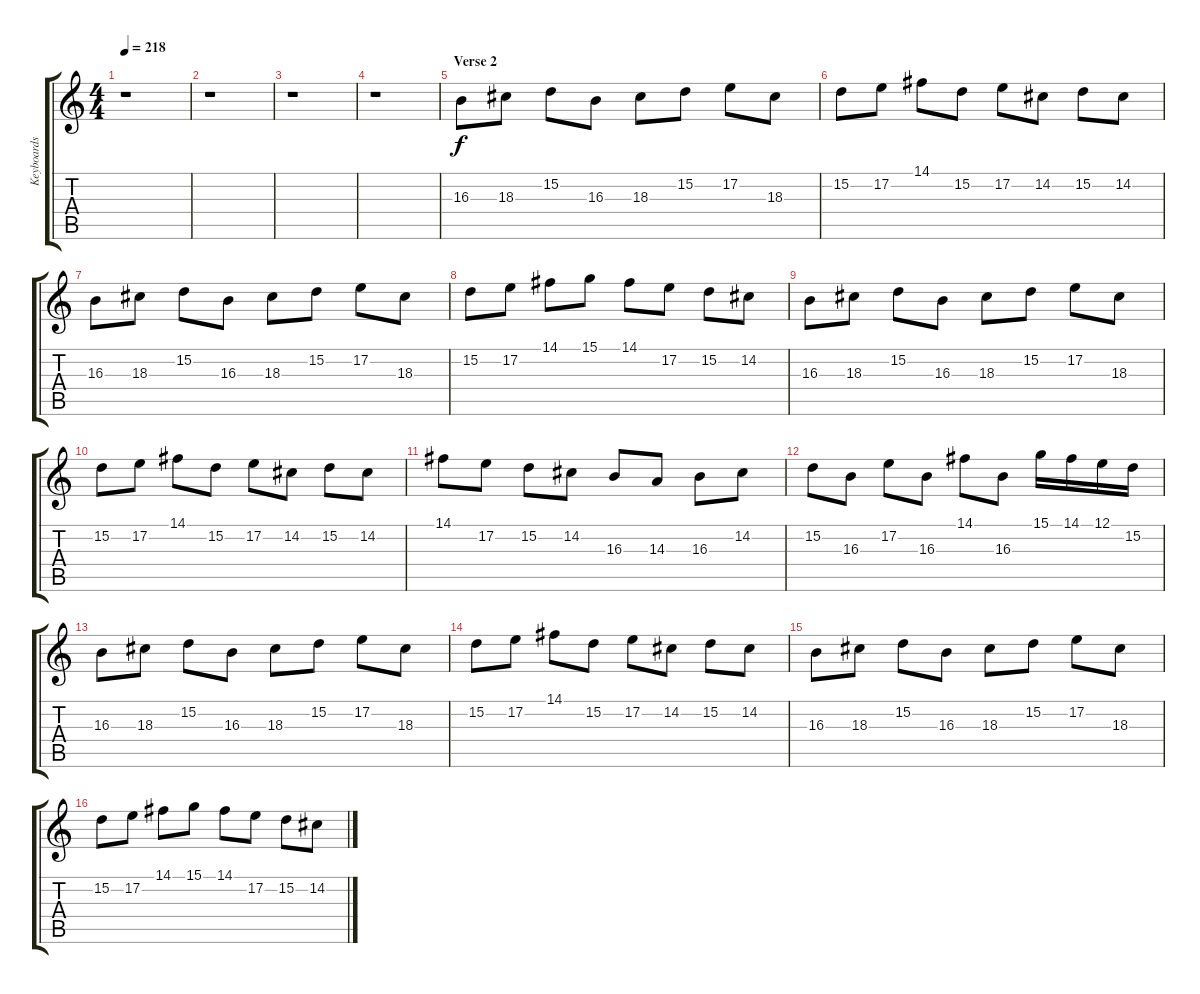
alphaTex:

\track ("Keyboards 4" "Keyboards ") {instrument choiraahs}
\staff {score tabs}
\tuning (E4 B3 G3 D3 A2 E2) {hide}
\ts (4 4)
\tempo 218
\clef g2
\ks c
r.1{dy f} |
r.1 |
r.1 |
r.1 |
\section ("" "Verse 2")
16.3.8{volume 8 instrument pad4choir} 18.3.8 15.2.8 16.3.8 18.3.8 15.2.8 17.2.8 18.3.8 |
15.2.8 17.2.8 14.1.8 15.2.8 17.2.8 14.2.8 15.2.8 14.2.8 |
16.3.8 18.3.8 15.2.8 16.3.8 18.3.8 15.2.8 17.2.8 18.3.8 |
15.2.8 17.2.8 14.1.8 15.1.8 14.1.8 17.2.8 15.2.8 14.2.8 |
16.3.8 18.3.8 15.2.8 16.3.8 18.3.8 15.2.8 17.2.8 18.3.8 |
15.2.8 17.2.8 14.1.8 15.2.8 17.2.8 14.2.8 15.2.8 14.2.8 |
14.1.8 17.2.8 15.2.8 14.2.8 16.3.8 14.3.8 16.3.8 14.2.8 |
15.2.8 16.3.8 17.2.8 16.3.8 14.1.8 16.3.8 15.1.16 14.1.16 12.1.16 15.2.16 |
16.3.8 18.3.8 15.2.8 16.3.8 18.3.8 15.2.8 17.2.8 18.3.8 |
15.2.8 17.2.8 14.1.8 15.2.8 17.2.8 14.2.8 15.2.8 14.2.8 |
16.3.8 18.3.8 15.2.8 16.3.8 18.3.8 15.2.8 17.2.8 18.3.8 |
15.2.8 17.2.8 14.1.8 15.1.8 14.1.8 17.2.8 15.2.8 14.2.8
